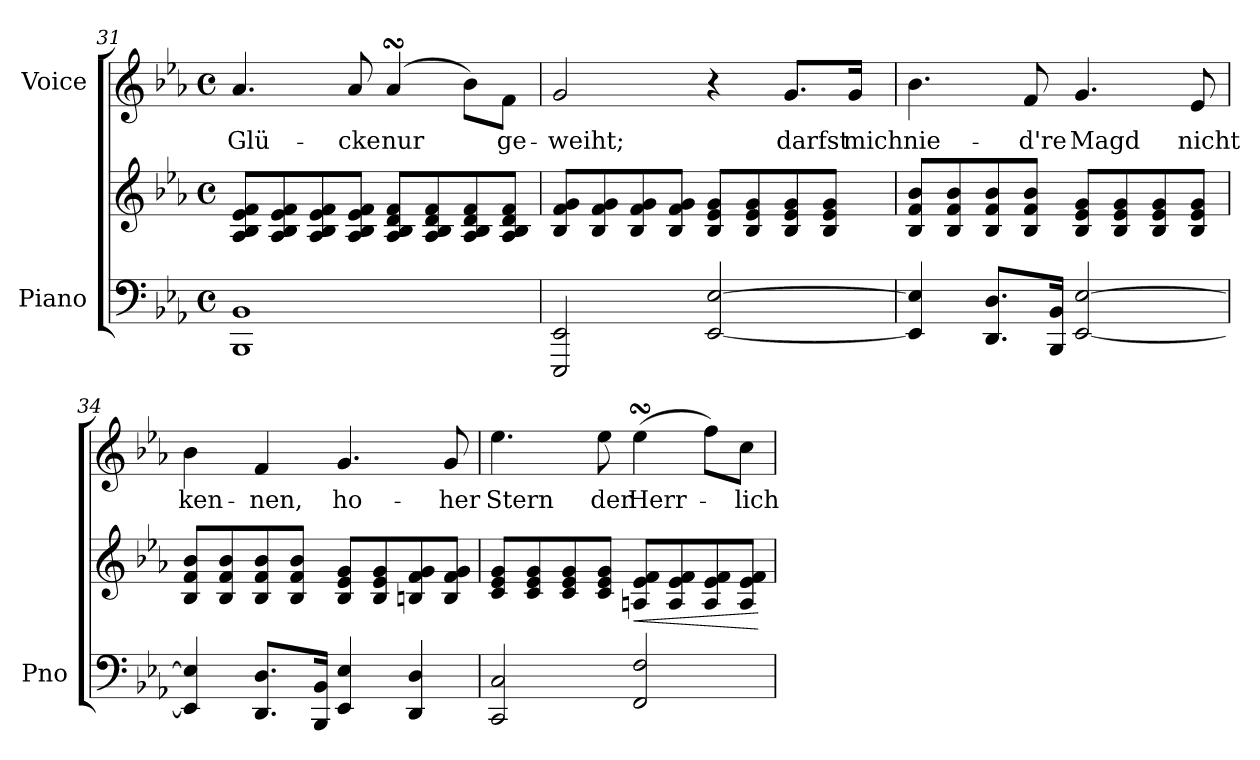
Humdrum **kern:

**kern	**kern	**dynam	**kern	**text
*part2	*part2	*part2	*part1	*part1
*staff3	*staff2	*staff2/3	*staff1	*staff1
*I"Piano	*	*	*I"Voice	*
*I'Pno	*	*	*	*
*clefF4	*clefG2	*	*clefG2	*
*k[b-e-a-]	*k[b-e-a-]	*	*k[b-e-a-]	*
*M4/4	*M4/4	*	*M4/4	*
*met(c)	*met(c)	*	*met(c)	*
*MM104	*MM104	*	*MM104	*
=31	=31	=31	=31	=31
!	!	!	!	!LO:LY:b
1BBB- 1BB-	8A-/ 8B-/ 8e-/ 8f/L	.	4.a-/	Glü-
.	8A-/ 8B-/ 8e-/ 8f/	.	.	.
.	8A-/ 8B-/ 8e-/ 8f/	.	.	.
!	!	!	!	!LO:LY:b
.	8A-/ 8B-/ 8e-/ 8f/J	.	8a-/	-cke
*	*	*	*MM107	*
!	!	!	!	!LO:LY:b
.	8A-/ 8B-/ 8d/ 8f/L	.	(>4a-sSSs/	nur
.	8A-/ 8B-/ 8d/ 8f/	.	.	.
.	8A-/ 8B-/ 8d/ 8f/	.	8b-\L)	.
!	!	!	!	!LO:LY:b
.	8A-/ 8B-/ 8d/ 8f/J	.	8f\J	ge-
=32	=32	=32	=32	=32
*	*	*	*MM110	*
!	!	!	!	!LO:LY:b
2EEE-/ 2EE-/	8B-/ 8f/ 8g/L	.	2g/	-weiht;
.	8B-/ 8f/ 8g/	.	.	.
.	8B-/ 8f/ 8g/	.	.	.
.	8B-/ 8f/ 8g/J	.	.	.
[2EE-/ [2E-/	8B-/ 8e-/ 8g/L	.	4r	.
.	8B-/ 8e-/ 8g/	.	.	.
*	*	*	*MM120	*
!	!	!	!	!LO:LY:b
.	8B-/ 8e-/ 8g/	.	8.g/L	darfst
.	8B-/ 8e-/ 8g/J	.	.	.
!	!	!	!	!LO:LY:b
.	.	.	16g/Jk	mich
!!LO:LB:g=z
=33	=33	=33	=33	=33
!	!	!	!	!LO:LY:b
4EE-/] 4E-/]	8B-/ 8f/ 8b-/L	.	4.b-\	nie-
.	8B-/ 8f/ 8b-/	.	.	.
8.DD/ 8.D/L	8B-/ 8f/ 8b-/	.	.	.
!	!	!	!	!LO:LY:b
.	8B-/ 8f/ 8b-/J	.	8f/	-d're
16BBB-/ 16BB-/Jk	.	.	.	.
!	!	!	!	!LO:LY:b
[2EE-/ [2E-/	8B-/ 8e-/ 8g/L	.	4.g/	Magd
.	8B-/ 8e-/ 8g/	.	.	.
.	8B-/ 8e-/ 8g/	.	.	.
!	!	!	!	!LO:LY:b
.	8B-/ 8e-/ 8g/J	.	8e-/	nicht
=34	=34	=34	=34	=34
!	!	!	!	!LO:LY:b
4EE-/] 4E-/]	8B-/ 8f/ 8b-/L	.	4b-\	ken-
.	8B-/ 8f/ 8b-/	.	.	.
!	!	!	!	!LO:LY:b
8.DD/ 8.D/L	8B-/ 8f/ 8b-/	.	4f/	-nen,
.	8B-/ 8f/ 8b-/J	.	.	.
16BBB-/ 16BB-/Jk	.	.	.	.
!	!	!	!	!LO:LY:b
4EE-/ 4E-/	8B-/ 8e-/ 8g/L	.	4.g/	ho-
.	8B-/ 8e-/ 8g/	.	.	.
4DD/ 4D/	8Bn/ 8f/ 8g/	.	.	.
!	!	!	!	!LO:LY:b
.	8B/ 8f/ 8g/J	.	8g/	-her
=35	=35	=35	=35	=35
!	!	!	!	!LO:LY:b
2CC/ 2C/	8c/ 8e-/ 8g/L	.	4.ee-\	Stern
.	8c/ 8e-/ 8g/	.	.	.
.	8c/ 8e-/ 8g/	.	.	.
!	!	!	!	!LO:LY:b
.	8c/ 8e-/ 8g/J	.	8ee-\	der
!	!	!LO:HP:b	!	!LO:LY:b
2FF/ 2F/	8An/ 8e-/ 8f/L	<	(>4ee-sSSs\	Herr-
.	8A/ 8e-/ 8f/	.	.	.
.	8A/ 8e-/ 8f/	.	8ff\L)	.
!	!	!	!	!LO:LY:b
.	8A/ 8e-/ 8f/J	.	8cc\J	-lich-
.	.	[	.	.
=	=	=	=	=
*-	*-	*-	*-	*-
